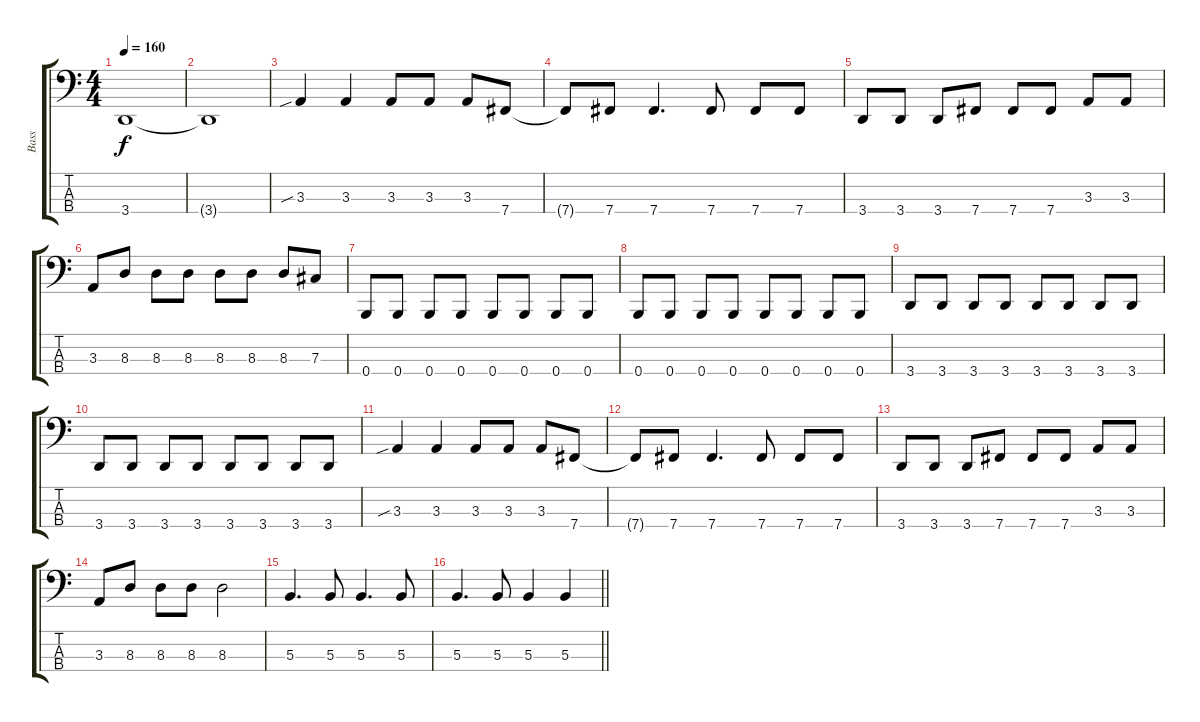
\track ("Bass" "Bass") {instrument electricbassfinger}
\staff {score tabs}
\tuning (E2 B1 Gb1 B0) {hide}
\ts (4 4)
\tempo 160
\clef f4
\ks c
3.4.1{dy f} |
3.4{t}.1 |
3.3{sib}.4 3.3.4 3.3.8 3.3.8 3.3.8 7.4.8 |
7.4{t}.8 7.4.8 7.4.4{d} 7.4.8 7.4.8 7.4.8 |
3.4.8 3.4.8 3.4.8 7.4.8 7.4.8 7.4.8 3.3.8 3.3.8 |
3.3.8 8.3.8 8.3.8 8.3.8 8.3.8 8.3.8 8.3.8 7.3.8 |
0.4.8 0.4.8 0.4.8 0.4.8 0.4.8 0.4.8 0.4.8 0.4.8 |
0.4.8 0.4.8 0.4.8 0.4.8 0.4.8 0.4.8 0.4.8 0.4.8 |
3.4.8 3.4.8 3.4.8 3.4.8 3.4.8 3.4.8 3.4.8 3.4.8 |
3.4.8 3.4.8 3.4.8 3.4.8 3.4.8 3.4.8 3.4.8 3.4.8 |
3.3{sib}.4 3.3.4 3.3.8 3.3.8 3.3.8 7.4.8 |
7.4{t}.8 7.4.8 7.4.4{d} 7.4.8 7.4.8 7.4.8 |
3.4.8 3.4.8 3.4.8 7.4.8 7.4.8 7.4.8 3.3.8 3.3.8 |
3.3.8 8.3.8 8.3.8 8.3.8 8.3.2 |
5.3.4{d} 5.3.8 5.3.4{d} 5.3.8 |
\barLineRight lightlight
5.3.4{d} 5.3.8 5.3.4 5.3.4
